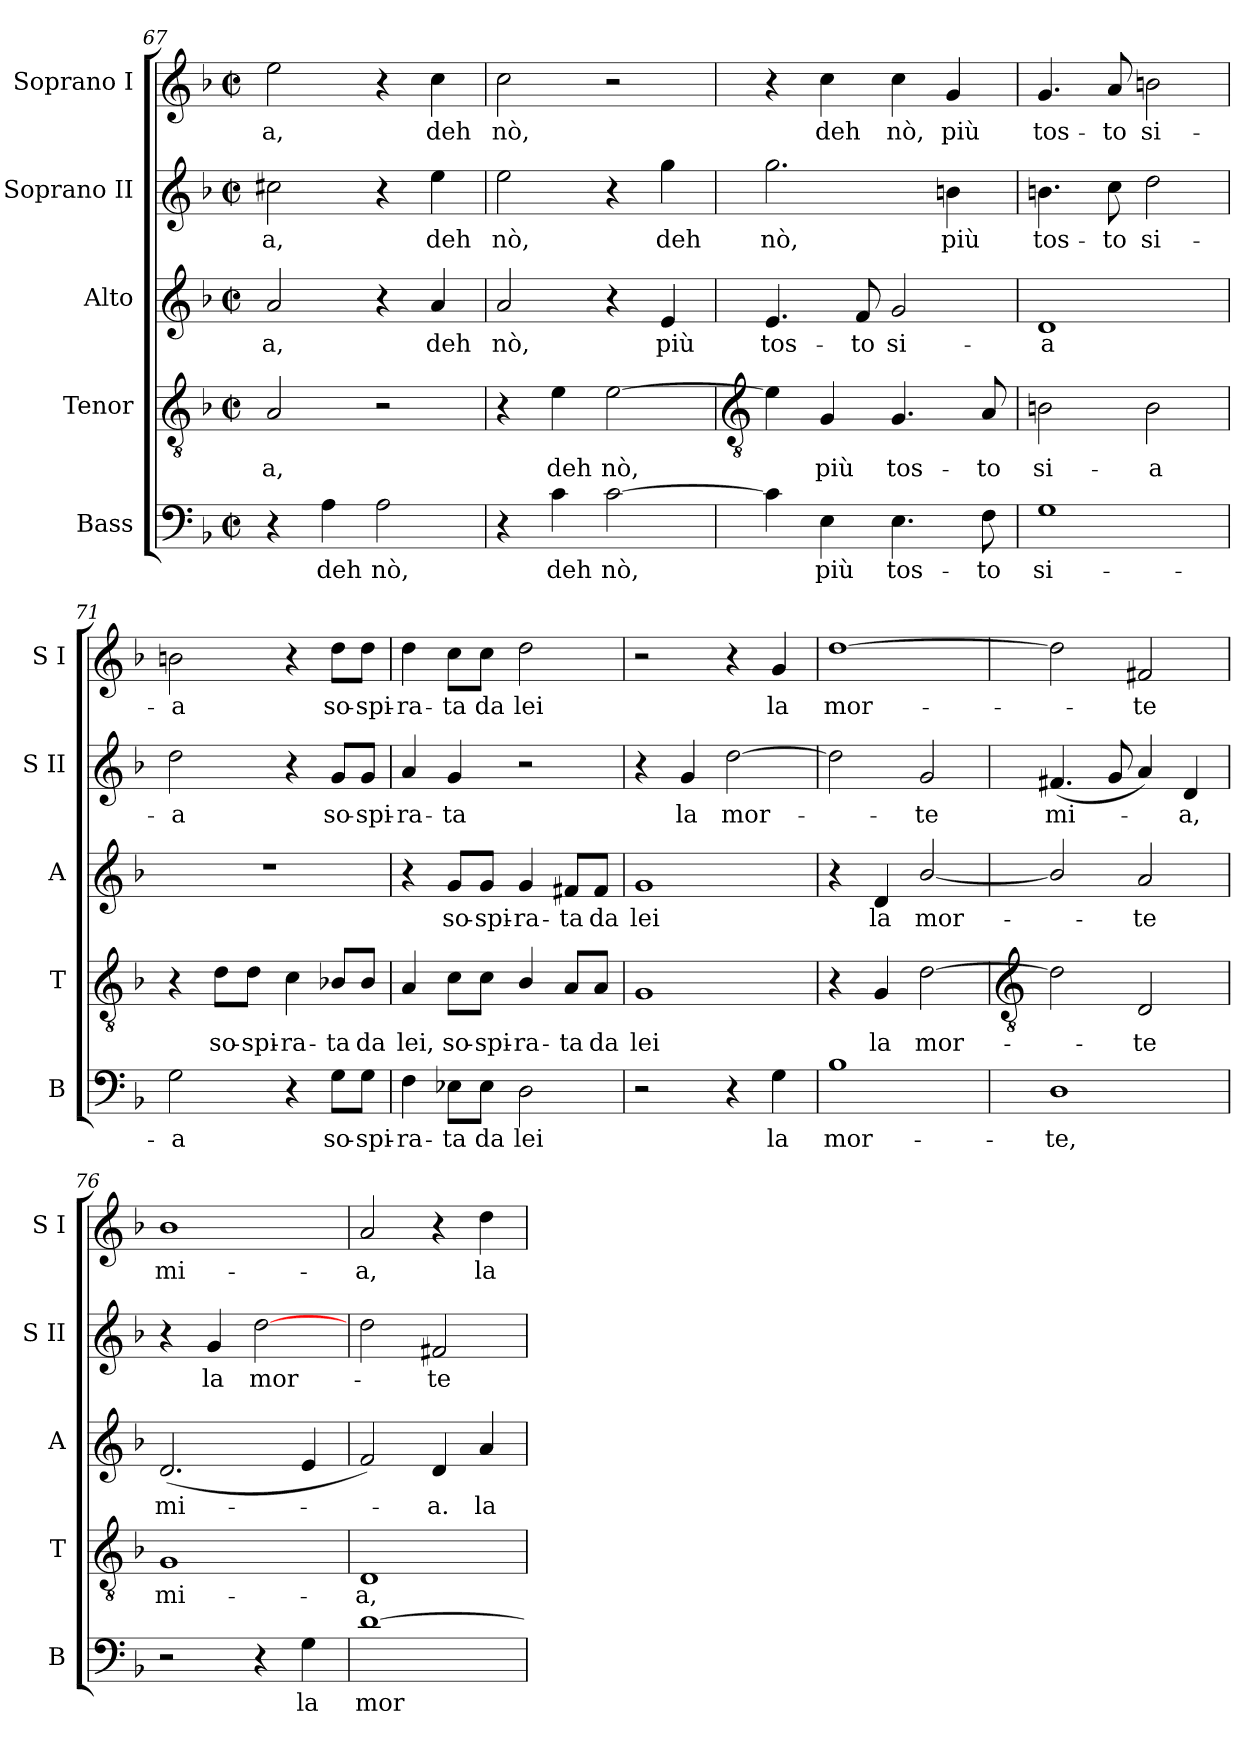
**kern	**text	**kern	**text	**kern	**text	**kern	**text	**kern	**text
*part5	*part5	*part4	*part4	*part3	*part3	*part2	*part2	*part1	*part1
*staff5	*staff5	*staff4	*staff4	*staff3	*staff3	*staff2	*staff2	*staff1	*staff1
*I"Bass	*	*I"Tenor	*	*I"Alto	*	*I"Soprano II	*	*I"Soprano I	*
*I'B	*	*I'T	*	*I'A	*	*I'S II	*	*I'S I	*
*clefF4	*	*clefGv2	*	*clefG2	*	*clefG2	*	*clefG2	*
*k[b-]	*	*k[b-]	*	*k[b-]	*	*k[b-]	*	*k[b-]	*
*F:	*	*F:	*	*F:	*	*F:	*	*F:	*
*M2/2	*	*M2/2	*	*M2/2	*	*M2/2	*	*M2/2	*
*met(c|)	*	*met(c|)	*	*met(c|)	*	*met(c|)	*	*met(c|)	*
=67	=67	=67	=67	=67	=67	=67	=67	=67	=67
!	!	!	!LO:LY:b	!	!LO:LY:b	!	!LO:LY:b	!	!LO:LY:b
4r	.	2A	a,	2a	a,	2cc#X	-a,	2ee	a,
!	!LO:LY:b	!	!	!	!	!	!	!	!
4A	deh	.	.	.	.	.	.	.	.
!	!LO:LY:b	!	!	!	!	!	!	!	!
2A	nò,	2r	.	4r	.	4r	.	4r	.
!	!	!	!	!	!LO:LY:b	!	!LO:LY:b	!	!LO:LY:b
.	.	.	.	4a	deh	4ee	deh	4cc	deh
=68	=68	=68	=68	=68	=68	=68	=68	=68	=68
!	!	!	!	!	!LO:LY:b	!	!LO:LY:b	!	!LO:LY:b
4r	.	4r	.	2a	nò,	2ee	nò,	2cc	nò,
!	!LO:LY:b	!	!LO:LY:b	!	!	!	!	!	!
4c	deh	4e	deh	.	.	.	.	.	.
!	!LO:LY:b	!	!LO:LY:b	!	!	!	!	!	!
[2c	nò,	[2e	nò,	4r	.	4r	.	2r	.
!	!	!	!	!	!LO:LY:b	!	!LO:LY:b	!	!
.	.	.	.	4e	più	4gg	deh	.	.
!!LO:LB:g=z
=69	=69	=69	=69	=69	=69	=69	=69	=69	=69
*	*	*clefGv2	*	*	*	*	*	*	*
!	!	!	!	!	!LO:LY:b	!	!LO:LY:b	!	!
4c]	.	4e]	.	4.e	tos-	2.gg	nò,	4r	.
!	!LO:LY:b	!	!LO:LY:b	!	!	!	!	!	!LO:LY:b
4E	più	4G	più	.	.	.	.	4cc	deh
!	!	!	!	!	!LO:LY:b	!	!	!	!
.	.	.	.	8f	-to	.	.	.	.
!	!LO:LY:b	!	!LO:LY:b	!	!LO:LY:b	!	!	!	!LO:LY:b
4.E	tos-	4.G	tos-	2g	si-	.	.	4cc	nò,
!	!	!	!	!	!	!	!LO:LY:b	!	!LO:LY:b
.	.	.	.	.	.	4bn	più	4g	più
!	!LO:LY:b	!	!LO:LY:b	!	!	!	!	!	!
8F	-to	8A	-to	.	.	.	.	.	.
=70	=70	=70	=70	=70	=70	=70	=70	=70	=70
!	!LO:LY:b	!	!LO:LY:b	!	!LO:LY:b	!	!LO:LY:b	!	!LO:LY:b
1G	si-	2Bn	si-	1d	-a	4.bn	tos-	4.g	tos-
!	!	!	!	!	!	!	!LO:LY:b	!	!LO:LY:b
.	.	.	.	.	.	8cc	-to	8a	-to
!	!	!	!LO:LY:b	!	!	!	!LO:LY:b	!	!LO:LY:b
.	.	2B	-a	.	.	2dd	si-	2bn	si-
=71	=71	=71	=71	=71	=71	=71	=71	=71	=71
!	!LO:LY:b	!	!	!	!	!	!LO:LY:b	!	!LO:LY:b
2G	-a	4r	.	1r	.	2dd	-a	2bn	-a
!	!	!	!LO:LY:b	!	!	!	!	!	!
.	.	8d\L	so-	.	.	.	.	.	.
!	!	!	!LO:LY:b	!	!	!	!	!	!
.	.	8d\J	-spi-	.	.	.	.	.	.
!	!	!	!LO:LY:b	!	!	!	!	!	!
4r	.	4c	-ra-	.	.	4r	.	4r	.
!	!LO:LY:b	!	!LO:LY:b	!	!	!	!LO:LY:b	!	!LO:LY:b
8G\L	so-	8B-X/L	-ta	.	.	8g/L	so-	8dd\L	so-
!	!LO:LY:b	!	!LO:LY:b	!	!	!	!LO:LY:b	!	!LO:LY:b
8G\J	-spi-	8B-/J	da	.	.	8g/J	-spi-	8dd\J	-spi-
=72	=72	=72	=72	=72	=72	=72	=72	=72	=72
!	!LO:LY:b	!	!LO:LY:b	!	!	!	!LO:LY:b	!	!LO:LY:b
4F	-ra-	4A	lei,	4r	.	4a	-ra-	4dd	-ra-
!	!LO:LY:b	!	!LO:LY:b	!	!LO:LY:b	!	!LO:LY:b	!	!LO:LY:b
8E-X\L	-ta	8c\L	so-	8g/L	so-	4g	-ta	8cc\L	-ta
!	!LO:LY:b	!	!LO:LY:b	!	!LO:LY:b	!	!	!	!LO:LY:b
8E-\J	da	8c\J	-spi-	8g/J	-spi-	.	.	8cc\J	da
!	!LO:LY:b	!	!LO:LY:b	!	!LO:LY:b	!	!	!	!LO:LY:b
2D	lei	4B-/	-ra-	4g	-ra-	2r	.	2dd	lei
!	!	!	!LO:LY:b	!	!LO:LY:b	!	!	!	!
.	.	8A/L	-ta	8f#X/L	-ta	.	.	.	.
!	!	!	!LO:LY:b	!	!LO:LY:b	!	!	!	!
.	.	8A/J	da	8f#/J	da	.	.	.	.
=73	=73	=73	=73	=73	=73	=73	=73	=73	=73
!	!	!	!LO:LY:b	!	!LO:LY:b	!	!	!	!
2r	.	1G	lei	1g	lei	4r	.	2r	.
!	!	!	!	!	!	!	!LO:LY:b	!	!
.	.	.	.	.	.	4g	la	.	.
!	!	!	!	!	!	!	!LO:LY:b	!	!
4r	.	.	.	.	.	[2dd	mor-	4r	.
!	!LO:LY:b	!	!	!	!	!	!	!	!LO:LY:b
4G	la	.	.	.	.	.	.	4g	la
=74	=74	=74	=74	=74	=74	=74	=74	=74	=74
!	!LO:LY:b	!	!	!	!	!	!	!	!LO:LY:b
1B-	mor-	4r	.	4r	.	2dd]	.	[1dd	mor-
!	!	!	!LO:LY:b	!	!LO:LY:b	!	!	!	!
.	.	4G	la	4d	la	.	.	.	.
!	!	!	!LO:LY:b	!	!LO:LY:b	!	!LO:LY:b	!	!
.	.	[2d	mor-	[2b-/	mor-	2g	te	.	.
!!LO:LB:g=z
=75	=75	=75	=75	=75	=75	=75	=75	=75	=75
*	*	*clefGv2	*	*	*	*	*	*	*
!	!LO:LY:b	!	!	!	!	!	!LO:LY:b	!	!
1D	-te,	2d]	.	2b-/]	.	(<4.f#X	mi-	2dd]	.
.	.	.	.	.	.	8g	.	.	.
!	!	!	!LO:LY:b	!	!LO:LY:b	!	!	!	!LO:LY:b
.	.	2D	te	2a	te	4a)	.	2f#X	te
!	!	!	!	!	!	!	!LO:LY:b	!	!
.	.	.	.	.	.	4d	a,	.	.
=76	=76	=76	=76	=76	=76	=76	=76	=76	=76
!	!	!	!LO:LY:b	!	!LO:LY:b	!	!	!	!LO:LY:b
2r	.	1G	mi-	(<2.d	mi-	4r	.	1b-	mi-
!	!	!	!	!	!	!	!LO:LY:b	!	!
.	.	.	.	.	.	4g	la	.	.
!	!	!	!	!	!	!	!LO:LY:b	!	!
4r	.	.	.	.	.	[2dd	mor-	.	.
!	!LO:LY:b	!	!	!	!	!	!	!	!
4G	la	.	.	4e	.	.	.	.	.
=77	=77	=77	=77	=77	=77	=77	=77	=77	=77
!	!LO:LY:b	!	!LO:LY:b	!	!	!	!	!	!LO:LY:b
[1d	mor-	1D	-a,	2f)	.	2dd	.	2a	-a,
!	!	!	!	!	!LO:LY:b	!	!LO:LY:b	!	!
.	.	.	.	4d	a.	2f#X	te	4r	.
!	!	!	!	!	!LO:LY:b	!	!	!	!LO:LY:b
.	.	.	.	4a	la	.	.	4dd	la
=	=	=	=	=	=	=	=	=	=
*-	*-	*-	*-	*-	*-	*-	*-	*-	*-
